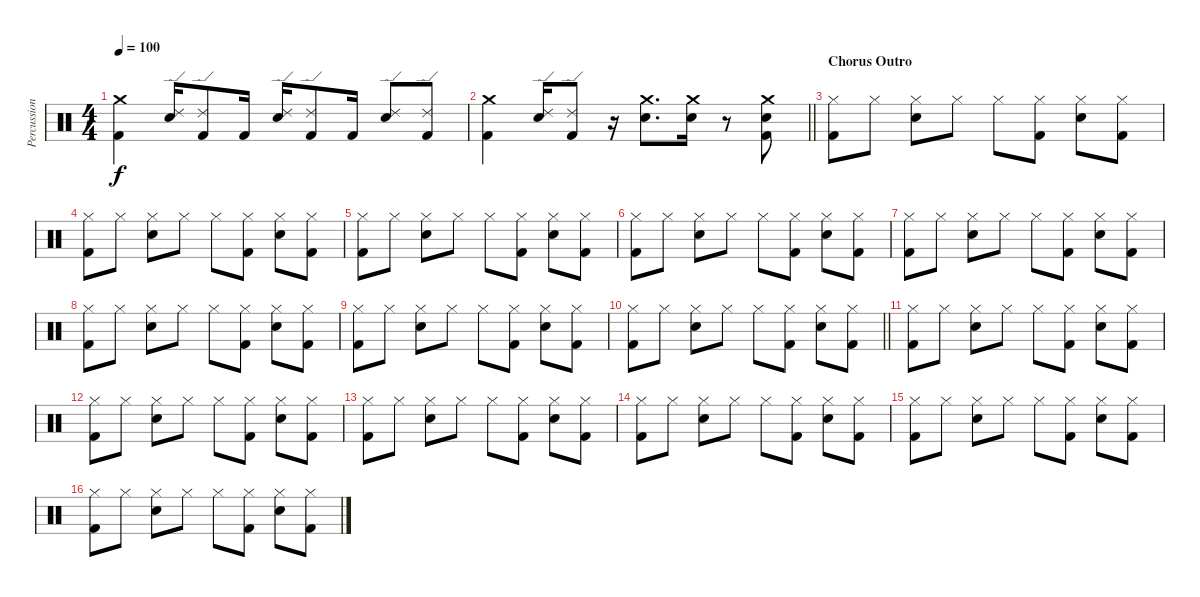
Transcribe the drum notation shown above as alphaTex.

\track ("Percussion" "Percussion") {instrument percussion}
\staff {score}
\articulation defaults
\ts (4 4)
\tempo 100
\clef neutral
\ks c
("Crash medium (hit)" "Kick (hit) 2").4{dy f} ("Ride (edge) 2" "Snare (hit) 2").16 ("Ride (edge) 2" "Kick (hit) 2").8 "Kick (hit) 2".16 ("Ride (edge) 2" "Snare (hit) 2").16 ("Ride (edge) 2" "Kick (hit) 2").8 "Kick (hit) 2".16 ("Ride (edge) 2" "Snare (hit) 2").8 ("Ride (edge) 2" "Kick (hit) 2").8 |
\barLineRight lightlight
("Crash medium (hit)" "Kick (hit) 2").4 ("Ride (edge) 2" "Snare (hit) 2").16 ("Ride (edge) 2" "Kick (hit) 2").8 r.16 ("Crash medium (hit)" "Snare (hit) 2").8{d} ("Crash medium (hit)" "Snare (hit) 2").16 r.8 ("Crash medium (hit)" "Snare (hit) 2" "Kick (hit) 2").8 |
\section ("" "Chorus Outro")
("Hi-Hat (closed)" "Kick (hit) 2").8 "Hi-Hat (closed)".8 ("Hi-Hat (closed)" "Snare (hit) 2").8 "Hi-Hat (closed)".8 "Hi-Hat (closed)".8 ("Hi-Hat (closed)" "Kick (hit) 2").8 ("Hi-Hat (closed)" "Snare (hit) 2").8 ("Hi-Hat (closed)" "Kick (hit) 2").8 |
("Hi-Hat (closed)" "Kick (hit) 2").8 "Hi-Hat (closed)".8 ("Hi-Hat (closed)" "Snare (hit) 2").8 "Hi-Hat (closed)".8 "Hi-Hat (closed)".8 ("Hi-Hat (closed)" "Kick (hit) 2").8 ("Hi-Hat (closed)" "Snare (hit) 2").8 ("Hi-Hat (closed)" "Kick (hit) 2").8 |
("Hi-Hat (closed)" "Kick (hit) 2").8 "Hi-Hat (closed)".8 ("Hi-Hat (closed)" "Snare (hit) 2").8 "Hi-Hat (closed)".8 "Hi-Hat (closed)".8 ("Hi-Hat (closed)" "Kick (hit) 2").8 ("Hi-Hat (closed)" "Snare (hit) 2").8 ("Hi-Hat (closed)" "Kick (hit) 2").8 |
("Hi-Hat (closed)" "Kick (hit) 2").8 "Hi-Hat (closed)".8 ("Hi-Hat (closed)" "Snare (hit) 2").8 "Hi-Hat (closed)".8 "Hi-Hat (closed)".8 ("Hi-Hat (closed)" "Kick (hit) 2").8 ("Hi-Hat (closed)" "Snare (hit) 2").8 ("Hi-Hat (closed)" "Kick (hit) 2").8 |
("Hi-Hat (closed)" "Kick (hit) 2").8 "Hi-Hat (closed)".8 ("Hi-Hat (closed)" "Snare (hit) 2").8 "Hi-Hat (closed)".8 "Hi-Hat (closed)".8 ("Hi-Hat (closed)" "Kick (hit) 2").8 ("Hi-Hat (closed)" "Snare (hit) 2").8 ("Hi-Hat (closed)" "Kick (hit) 2").8 |
("Hi-Hat (closed)" "Kick (hit) 2").8 "Hi-Hat (closed)".8 ("Hi-Hat (closed)" "Snare (hit) 2").8 "Hi-Hat (closed)".8 "Hi-Hat (closed)".8 ("Hi-Hat (closed)" "Kick (hit) 2").8 ("Hi-Hat (closed)" "Snare (hit) 2").8 ("Hi-Hat (closed)" "Kick (hit) 2").8 |
("Hi-Hat (closed)" "Kick (hit) 2").8 "Hi-Hat (closed)".8 ("Hi-Hat (closed)" "Snare (hit) 2").8 "Hi-Hat (closed)".8 "Hi-Hat (closed)".8 ("Hi-Hat (closed)" "Kick (hit) 2").8 ("Hi-Hat (closed)" "Snare (hit) 2").8 ("Hi-Hat (closed)" "Kick (hit) 2").8 |
\barLineRight lightlight
("Hi-Hat (closed)" "Kick (hit) 2").8 "Hi-Hat (closed)".8 ("Hi-Hat (closed)" "Snare (hit) 2").8 "Hi-Hat (closed)".8 "Hi-Hat (closed)".8 ("Hi-Hat (closed)" "Kick (hit) 2").8 ("Hi-Hat (closed)" "Snare (hit) 2").8 ("Hi-Hat (closed)" "Kick (hit) 2").8 |
("Hi-Hat (closed)" "Kick (hit) 2").8 "Hi-Hat (closed)".8 ("Hi-Hat (closed)" "Snare (hit) 2").8 "Hi-Hat (closed)".8 "Hi-Hat (closed)".8 ("Hi-Hat (closed)" "Kick (hit) 2").8 ("Hi-Hat (closed)" "Snare (hit) 2").8 ("Hi-Hat (closed)" "Kick (hit) 2").8 |
("Hi-Hat (closed)" "Kick (hit) 2").8 "Hi-Hat (closed)".8 ("Hi-Hat (closed)" "Snare (hit) 2").8 "Hi-Hat (closed)".8 "Hi-Hat (closed)".8 ("Hi-Hat (closed)" "Kick (hit) 2").8 ("Hi-Hat (closed)" "Snare (hit) 2").8 ("Hi-Hat (closed)" "Kick (hit) 2").8 |
("Hi-Hat (closed)" "Kick (hit) 2").8 "Hi-Hat (closed)".8 ("Hi-Hat (closed)" "Snare (hit) 2").8 "Hi-Hat (closed)".8 "Hi-Hat (closed)".8 ("Hi-Hat (closed)" "Kick (hit) 2").8 ("Hi-Hat (closed)" "Snare (hit) 2").8 ("Hi-Hat (closed)" "Kick (hit) 2").8 |
("Hi-Hat (closed)" "Kick (hit) 2").8 "Hi-Hat (closed)".8 ("Hi-Hat (closed)" "Snare (hit) 2").8 "Hi-Hat (closed)".8 "Hi-Hat (closed)".8 ("Hi-Hat (closed)" "Kick (hit) 2").8 ("Hi-Hat (closed)" "Snare (hit) 2").8 ("Hi-Hat (closed)" "Kick (hit) 2").8 |
("Hi-Hat (closed)" "Kick (hit) 2").8 "Hi-Hat (closed)".8 ("Hi-Hat (closed)" "Snare (hit) 2").8 "Hi-Hat (closed)".8 "Hi-Hat (closed)".8 ("Hi-Hat (closed)" "Kick (hit) 2").8 ("Hi-Hat (closed)" "Snare (hit) 2").8 ("Hi-Hat (closed)" "Kick (hit) 2").8 |
("Hi-Hat (closed)" "Kick (hit) 2").8 "Hi-Hat (closed)".8 ("Hi-Hat (closed)" "Snare (hit) 2").8 "Hi-Hat (closed)".8 "Hi-Hat (closed)".8 ("Hi-Hat (closed)" "Kick (hit) 2").8 ("Hi-Hat (closed)" "Snare (hit) 2").8 ("Hi-Hat (closed)" "Kick (hit) 2").8
